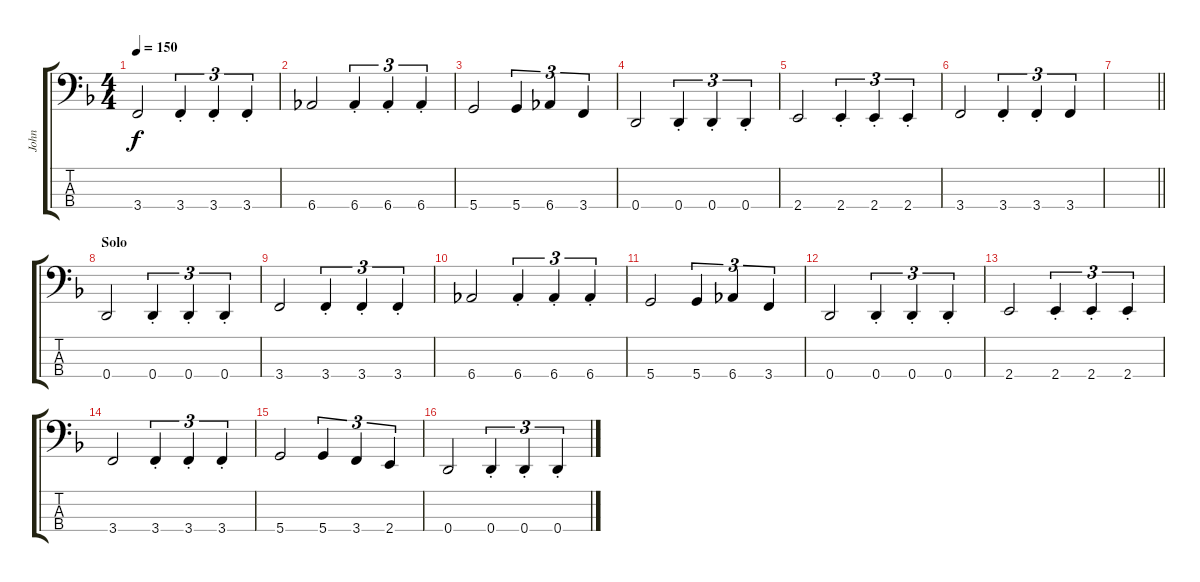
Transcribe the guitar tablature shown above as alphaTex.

\track ("John" "John") {instrument electricbassfinger}
\staff {score tabs}
\tuning (G2 D2 A1 D1) {hide}
\ts (4 4)
\tempo 150
\clef f4
\ks dminor
3.4.2{dy f} 3.4{st}.4{tu (3 2)} 3.4{st}.4{tu (3 2)} 3.4{st}.4{tu (3 2)} |
6.4.2 6.4{st}.4{tu (3 2)} 6.4{st}.4{tu (3 2)} 6.4{st}.4{tu (3 2)} |
5.4.2 5.4.4{tu (3 2)} 6.4.4{tu (3 2)} 3.4.4{tu (3 2)} |
0.4.2 0.4{st}.4{tu (3 2)} 0.4{st}.4{tu (3 2)} 0.4{st}.4{tu (3 2)} |
2.4.2 2.4{st}.4{tu (3 2)} 2.4{st}.4{tu (3 2)} 2.4{st}.4{tu (3 2)} |
3.4.2 3.4{st}.4{tu (3 2)} 3.4{st}.4{tu (3 2)} 3.4.4{tu (3 2)} |
\barLineRight lightlight
|
\section ("" "Solo")
0.4.2 0.4{st}.4{tu (3 2)} 0.4{st}.4{tu (3 2)} 0.4{st}.4{tu (3 2)} |
3.4.2 3.4{st}.4{tu (3 2)} 3.4{st}.4{tu (3 2)} 3.4{st}.4{tu (3 2)} |
6.4.2 6.4{st}.4{tu (3 2)} 6.4{st}.4{tu (3 2)} 6.4{st}.4{tu (3 2)} |
5.4.2 5.4.4{tu (3 2)} 6.4.4{tu (3 2)} 3.4.4{tu (3 2)} |
0.4.2 0.4{st}.4{tu (3 2)} 0.4{st}.4{tu (3 2)} 0.4{st}.4{tu (3 2)} |
2.4.2 2.4{st}.4{tu (3 2)} 2.4{st}.4{tu (3 2)} 2.4{st}.4{tu (3 2)} |
3.4.2 3.4{st}.4{tu (3 2)} 3.4{st}.4{tu (3 2)} 3.4{st}.4{tu (3 2)} |
5.4.2 5.4.4{tu (3 2)} 3.4.4{tu (3 2)} 2.4.4{tu (3 2)} |
0.4.2 0.4{st}.4{tu (3 2)} 0.4{st}.4{tu (3 2)} 0.4{st}.4{tu (3 2)}
